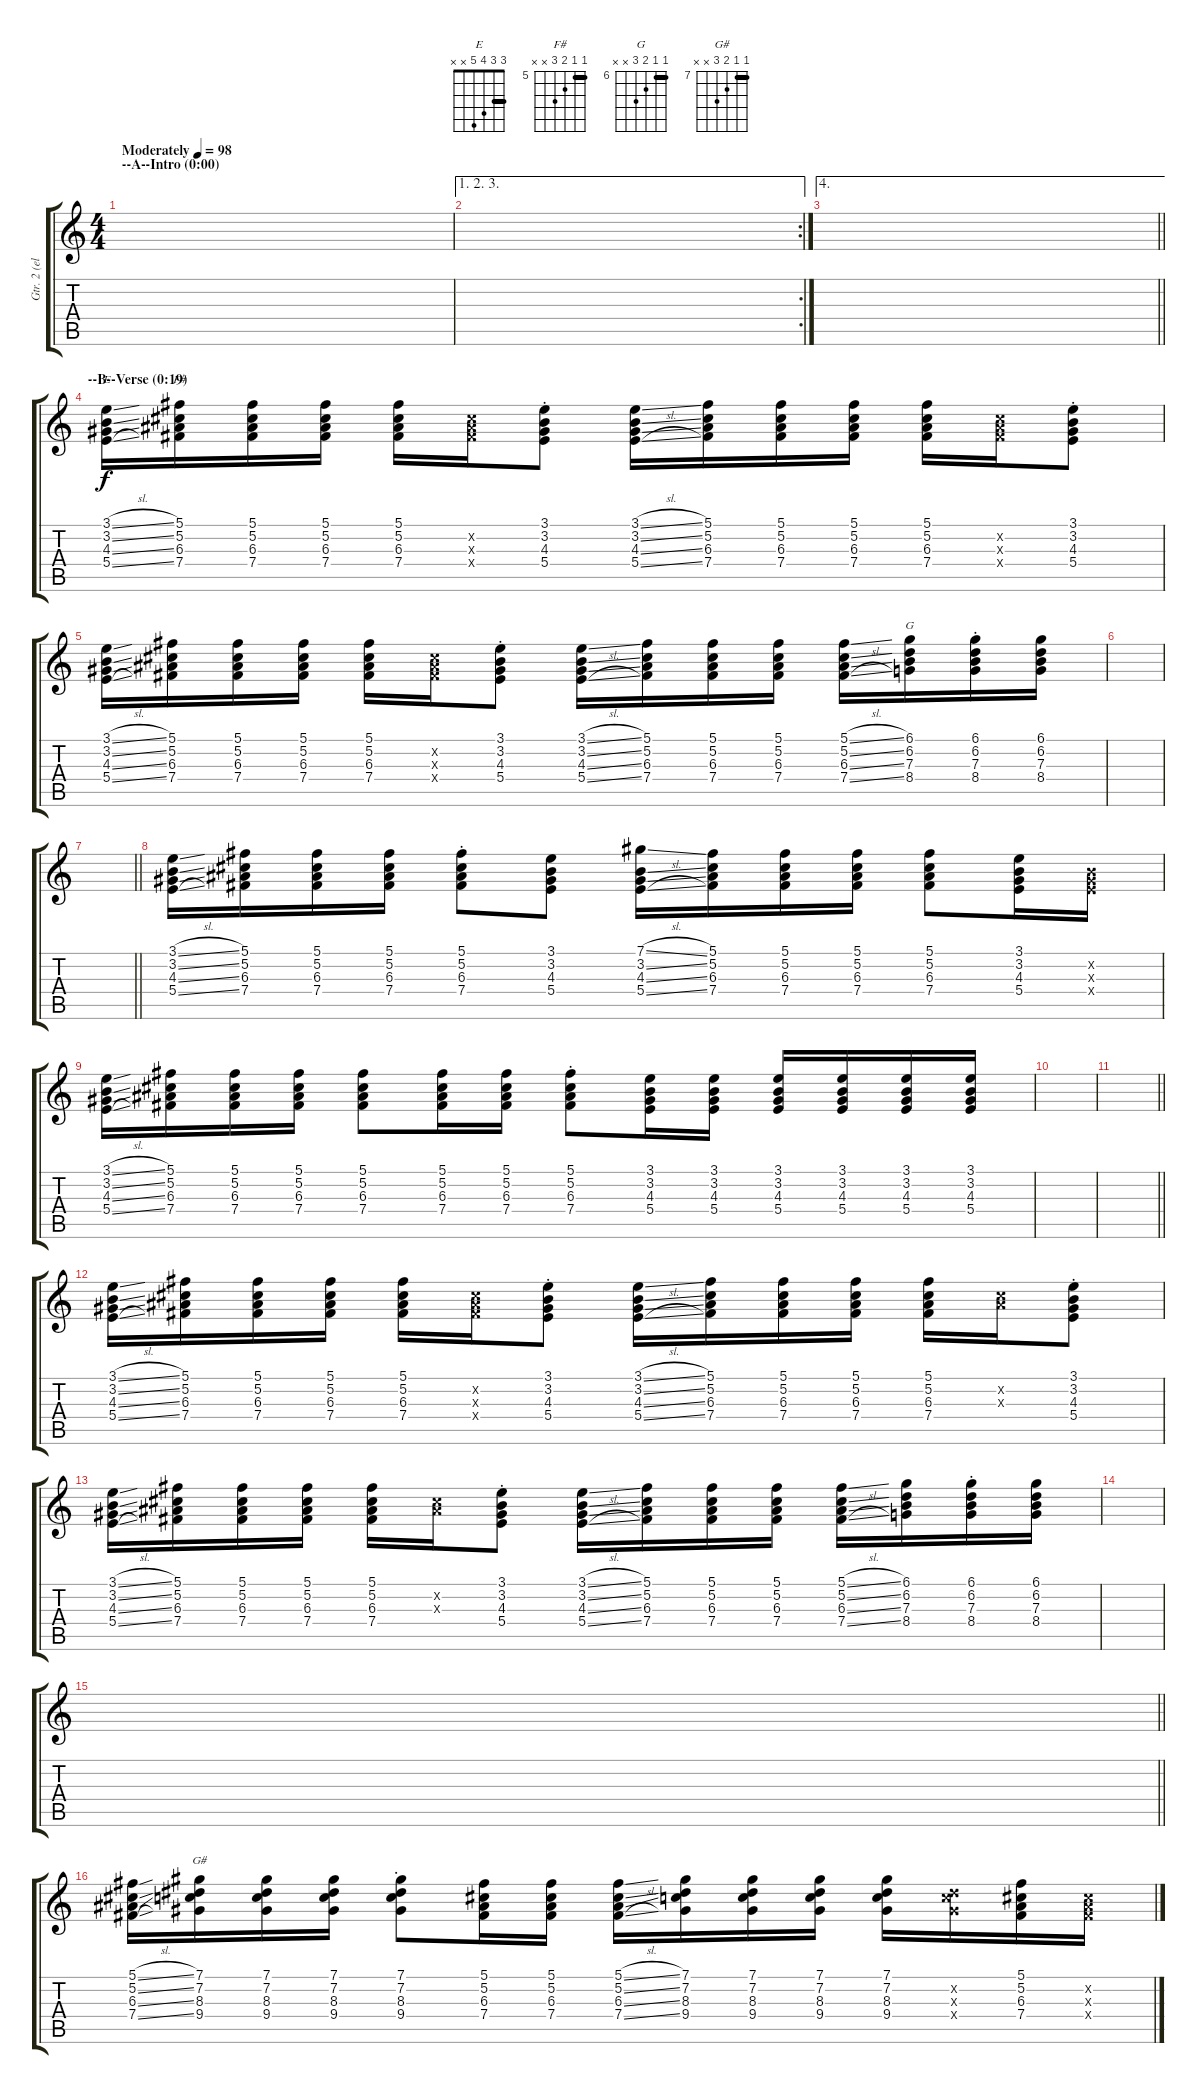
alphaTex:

\track ("Gtr. 2 (elec. w/clean tone)" "Gtr. 2 (el") {instrument electricguitarclean}
\staff {score tabs}
\tuning (Db4 Ab3 E3 B2 Gb2 Db2) {hide}
\chord ("E" 3 3 4 5 x x) {barre 3}
\chord ("F#" 5 5 6 7 x x) {firstfret 5 barre 5}
\chord ("G" 6 6 7 8 x x) {firstfret 6 barre 6}
\chord ("G#" 7 7 8 9 x x) {firstfret 7 barre 7}
\ts (4 4)
\section ("" "--A--Intro (0:00)")
\tempo (98 "Moderately")
\clef g2
\ks c
|
\ae (1 2 3)
\rc 2
|
\ae 4
\barLineRight lightlight
|
\section ("" "--B--Verse (0:19)")
(3.1{sl} 3.2{sl} 4.3{sl} 5.4{sl}).16{ch "E"} (5.1 5.2 6.3 7.4).16{ch "F#"} (5.1 5.2 6.3 7.4).16 (5.1 5.2 6.3 7.4).16 (5.1 5.2 6.3 7.4).16 (5.2{x} 6.3{x} 7.4{x}).16 (3.1{st} 3.2{st} 4.3{st} 5.4{st}).8 (3.1{sl} 3.2{sl} 4.3{sl} 5.4{sl}).16 (5.1 5.2 6.3 7.4).16 (5.1 5.2 6.3 7.4).16 (5.1 5.2 6.3 7.4).16 (5.1 5.2 6.3 7.4).16 (5.2{x} 6.3{x} 7.4{x}).16 (3.1{st} 3.2{st} 4.3{st} 5.4{st}).8 |
(3.1{sl} 3.2{sl} 4.3{sl} 5.4{sl}).16 (5.1 5.2 6.3 7.4).16 (5.1 5.2 6.3 7.4).16 (5.1 5.2 6.3 7.4).16 (5.1 5.2 6.3 7.4).16 (5.2{x} 6.3{x} 7.4{x}).16 (3.1{st} 3.2{st} 4.3{st} 5.4{st}).8 (3.1{sl} 3.2{sl} 4.3{sl} 5.4{sl}).16 (5.1 5.2 6.3 7.4).16 (5.1 5.2 6.3 7.4).16 (5.1 5.2 6.3 7.4).16 (5.1{sl} 5.2{sl} 6.3{sl} 7.4{sl}).16 (6.1 6.2 7.3 8.4).16{ch "G"} (6.1{st} 6.2{st} 7.3{st} 8.4{st}).16 (6.1 6.2 7.3 8.4).16 |
|
\barLineRight lightlight
|
(3.1{sl} 3.2{sl} 4.3{sl} 5.4{sl}).16 (5.1 5.2 6.3 7.4).16 (5.1 5.2 6.3 7.4).16 (5.1 5.2 6.3 7.4).16 (5.1{st} 5.2{st} 6.3{st} 7.4{st}).8 (3.1 3.2 4.3 5.4).8 (7.1{sl} 3.2{sl} 4.3{sl} 5.4{sl}).16 (5.1 5.2 6.3 7.4).16 (5.1 5.2 6.3 7.4).16 (5.1 5.2 6.3 7.4).16 (5.1 5.2 6.3 7.4).8 (3.1 3.2 4.3 5.4).16 (3.2{x} 4.3{x} 5.4{x}).16 |
(3.1{sl} 3.2{sl} 4.3{sl} 5.4{sl}).16 (5.1 5.2 6.3 7.4).16 (5.1 5.2 6.3 7.4).16 (5.1 5.2 6.3 7.4).16 (5.1 5.2 6.3 7.4).8 (5.1 5.2 6.3 7.4).16 (5.1 5.2 6.3 7.4).16 (5.1{st} 5.2{st} 6.3{st} 7.4{st}).8 (3.1 3.2 4.3 5.4).16 (3.1 3.2 4.3 5.4).16 (3.1 3.2 4.3 5.4).16 (3.1 3.2 4.3 5.4).16 (3.1 3.2 4.3 5.4).16 (3.1 3.2 4.3 5.4).16 |
|
\barLineRight lightlight
|
(3.1{sl} 3.2{sl} 4.3{sl} 5.4{sl}).16 (5.1 5.2 6.3 7.4).16 (5.1 5.2 6.3 7.4).16 (5.1 5.2 6.3 7.4).16 (5.1 5.2 6.3 7.4).16 (5.2{x} 6.3{x} 7.4{x}).16 (3.1{st} 3.2{st} 4.3{st} 5.4{st}).8 (3.1{sl} 3.2{sl} 4.3{sl} 5.4{sl}).16 (5.1 5.2 6.3 7.4).16 (5.1 5.2 6.3 7.4).16 (5.1 5.2 6.3 7.4).16 (5.1 5.2 6.3 7.4).16 (5.2{x} 6.3{x}).16 (3.1{st} 3.2{st} 4.3{st} 5.4{st}).8 |
(3.1{sl} 3.2{sl} 4.3{sl} 5.4{sl}).16 (5.1 5.2 6.3 7.4).16 (5.1 5.2 6.3 7.4).16 (5.1 5.2 6.3 7.4).16 (5.1 5.2 6.3 7.4).16 (5.2{x} 6.3{x}).16 (3.1{st} 3.2{st} 4.3{st} 5.4{st}).8 (3.1{sl} 3.2{sl} 4.3{sl} 5.4{sl}).16 (5.1 5.2 6.3 7.4).16 (5.1 5.2 6.3 7.4).16 (5.1 5.2 6.3 7.4).16 (5.1{sl} 5.2{sl} 6.3{sl} 7.4{sl}).16 (6.1 6.2 7.3 8.4).16 (6.1{st} 6.2{st} 7.3{st} 8.4{st}).16 (6.1 6.2 7.3 8.4).16 |
|
\barLineRight lightlight
|
(5.1{sl} 5.2{sl} 6.3{sl} 7.4{sl}).16 (7.1 7.2 8.3 9.4).16{ch "G#"} (7.1 7.2 8.3 9.4).16 (7.1 7.2 8.3 9.4).16 (7.1{st} 7.2{st} 8.3{st} 9.4{st}).8 (5.1 5.2 6.3 7.4).16 (5.1 5.2 6.3 7.4).16 (5.1{sl} 5.2{sl} 6.3{sl} 7.4{sl}).16 (7.1 7.2 8.3 9.4).16 (7.1 7.2 8.3 9.4).16 (7.1 7.2 8.3 9.4).16 (7.1 7.2 8.3 9.4).16 (7.2{x} 8.3{x} 9.4{x}).16 (5.1 5.2 6.3 7.4).16 (5.2{x} 6.3{x} 7.4{x}).16
